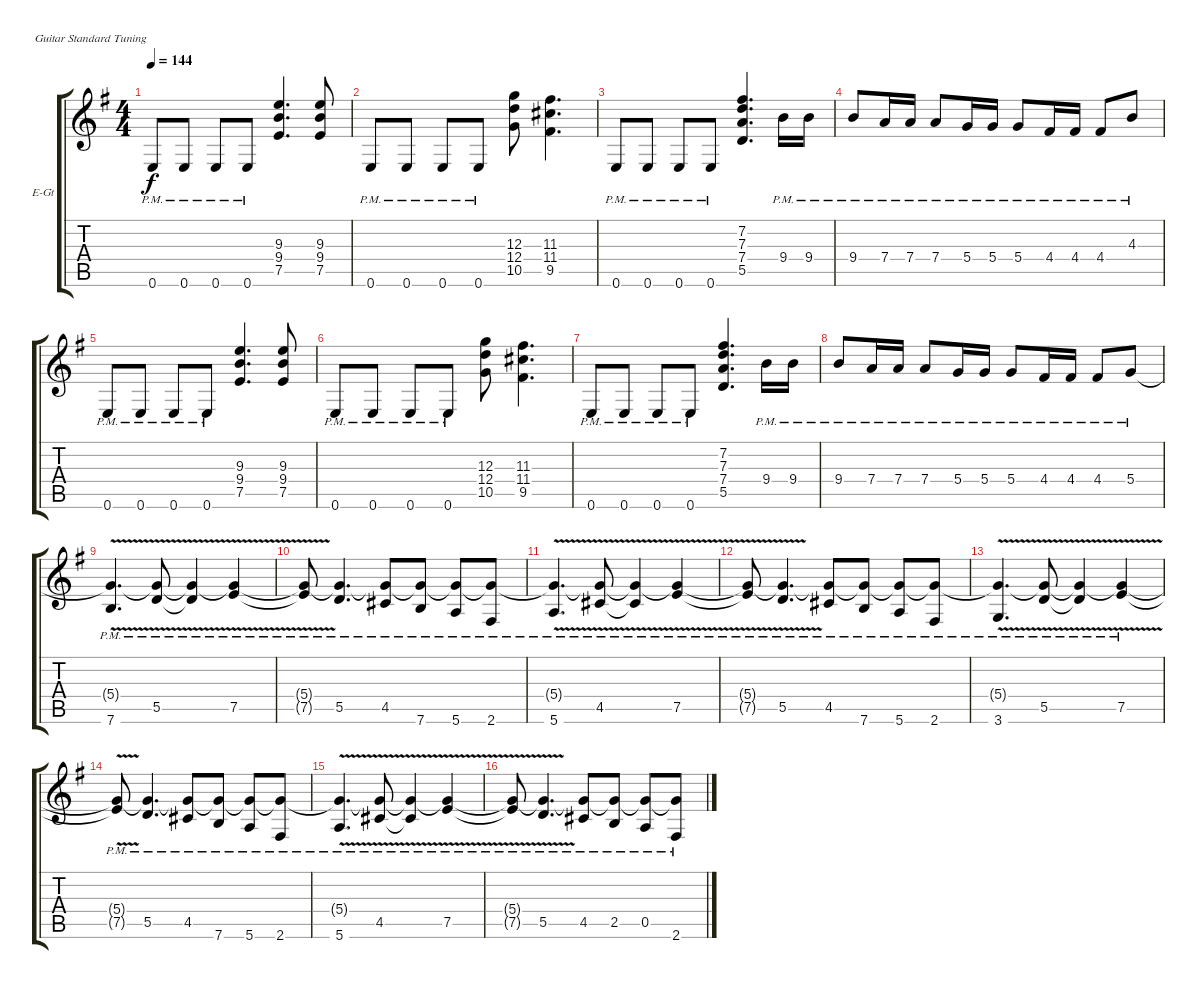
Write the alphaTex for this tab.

\bracketExtendMode groupsimilarinstruments
\firstSystemTrackNameOrientation horizontal
\otherSystemsTrackNameOrientation horizontal
\track ("Guitare 4" "E-Gt") {instrument distortionguitar}
\staff {score tabs}
\tuning (E4 B3 G3 D3 A2 E2)
\ts (4 4)
\tempo 144
\clef g2
\ks g
0.6{pm}.8{dy f} 0.6{pm}.8 0.6{pm}.8 0.6{pm}.8 (9.3 9.4 7.5).4{d} (9.3 9.4 7.5).8 |
0.6{pm}.8 0.6{pm}.8 0.6{pm}.8 0.6{pm}.8 (12.3 12.4 10.5).8 (11.3 11.4 9.5).4{d} |
0.6{pm}.8 0.6{pm}.8 0.6{pm}.8 0.6{pm}.8 (7.2 7.3 7.4 5.5).4{d} 9.4{pm}.16 9.4{pm}.16 |
9.4{pm}.8 7.4{pm}.16 7.4{pm}.16 7.4{pm}.8 5.4{pm}.16 5.4{pm}.16 5.4{pm}.8 4.4{pm}.16 4.4{pm}.16 4.4{pm}.8 4.3{pm}.8 |
0.6{pm}.8 0.6{pm}.8 0.6{pm}.8 0.6{pm}.8 (9.3 9.4 7.5).4{d} (9.3 9.4 7.5).8 |
0.6{pm}.8 0.6{pm}.8 0.6{pm}.8 0.6{pm}.8 (12.3 12.4 10.5).8 (11.3 11.4 9.5).4{d} |
0.6{pm}.8 0.6{pm}.8 0.6{pm}.8 0.6{pm}.8 (7.2 7.3 7.4 5.5).4{d} 9.4{pm}.16 9.4{pm}.16 |
9.4{pm}.8 7.4{pm}.16 7.4{pm}.16 7.4{pm}.8 5.4{pm}.16 5.4{pm}.16 5.4{pm}.8 4.4{pm}.16 4.4{pm}.16 4.4{pm}.8 5.4{pm}.8 |
(7.6{v} 5.4{pm t}).4{d} (5.5{v} 5.4{pm t}).8 (5.5{v t} 5.4{pm t}).4 (7.5{v} 5.4{pm t}).4 |
(7.5{v t} 5.4{pm t}).8 (5.5 5.4{pm t}).4{d} (4.5 5.4{pm t}).8 (7.6 5.4{pm t}).8 (5.6 5.4{pm t}).8 (2.6 5.4{pm t}).8 |
(5.6{v} 5.4{pm t}).4{d} (4.5{v} 5.4{pm t}).8 (4.5{v t} 5.4{pm t}).4 (7.5{v} 5.4{pm t}).4 |
(5.4{pm t} 7.5{v t}).8 (5.5{v} 5.4{pm t}).4{d} (4.5 5.4{pm t}).8 (7.6{pm} 5.4{pm t}).8 (5.6{pm} 5.4{pm t}).8 (2.6{pm} 5.4{pm t}).8 |
(3.6{v} 5.4{pm t}).4{d} (5.5{v} 5.4{pm t}).8 (5.5{v t} 5.4{pm t}).4 (7.5{v} 5.4{pm t}).4 |
(7.5{v t} 5.4{pm t}).8 (5.5 5.4{pm t}).4{d} (4.5 5.4{pm t}).8 (7.6 5.4{pm t}).8 (5.6 5.4{pm t}).8 (2.6 5.4{pm t}).8 |
(5.6{v} 5.4{pm t}).4{d} (4.5{v} 5.4{pm t}).8 (4.5{v t} 5.4{pm t}).4 (7.5{v} 5.4{pm t}).4 |
(7.5{v t} 5.4{pm t}).8 (5.5{v} 5.4{pm t}).4{d} (4.5 5.4{pm t}).8 (2.5{pm} 5.4{pm t}).8 (0.5{pm} 5.4{pm t}).8 (2.6{pm} 5.4{pm t}).8
